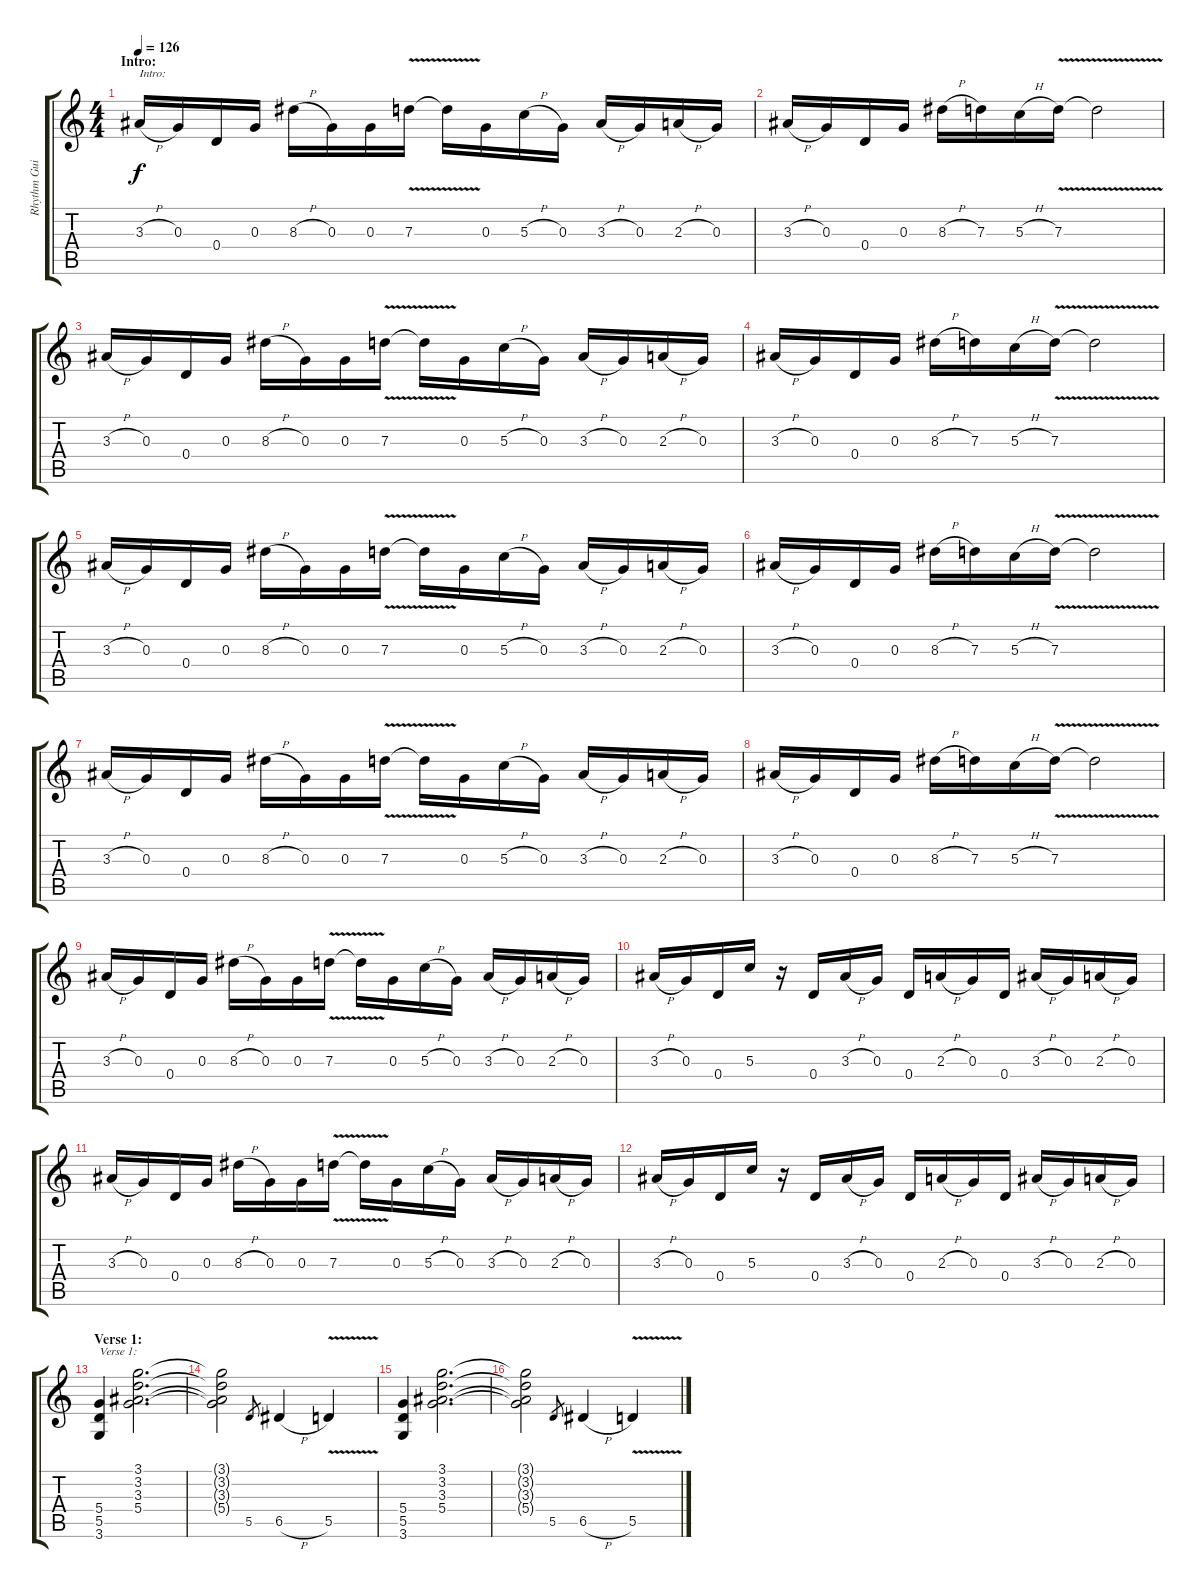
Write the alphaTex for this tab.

\track ("Rhythm Guitar 1" "Rhythm Gui") {instrument distortionguitar}
\staff {score tabs}
\tuning (E4 B3 G3 D3 A2 E2) {hide}
\ts (4 4)
\section ("" "Intro:")
\tempo 126
\clef g2
\ks c
3.3{h}.16{txt "Intro:" dy f instrument distortionguitar} 0.3.16 0.4.16 0.3.16 8.3{h}.16 0.3.16 0.3.16 7.3{v}.16 7.3{t}.16 0.3.16 5.3{h}.16 0.3.16 3.3{h}.16 0.3.16 2.3{h}.16 0.3.16 |
3.3{h}.16 0.3.16 0.4.16 0.3.16 8.3{h}.16 7.3.16 5.3{h}.16 7.3{v}.16 7.3{t}.2 |
3.3{h}.16 0.3.16 0.4.16 0.3.16 8.3{h}.16 0.3.16 0.3.16 7.3{v}.16 7.3{t}.16 0.3.16 5.3{h}.16 0.3.16 3.3{h}.16 0.3.16 2.3{h}.16 0.3.16 |
3.3{h}.16 0.3.16 0.4.16 0.3.16 8.3{h}.16 7.3.16 5.3{h}.16 7.3{v}.16 7.3{t}.2 |
3.3{h}.16 0.3.16 0.4.16 0.3.16 8.3{h}.16 0.3.16 0.3.16 7.3{v}.16 7.3{t}.16 0.3.16 5.3{h}.16 0.3.16 3.3{h}.16 0.3.16 2.3{h}.16 0.3.16 |
3.3{h}.16 0.3.16 0.4.16 0.3.16 8.3{h}.16 7.3.16 5.3{h}.16 7.3{v}.16 7.3{t}.2 |
3.3{h}.16 0.3.16 0.4.16 0.3.16 8.3{h}.16 0.3.16 0.3.16 7.3{v}.16 7.3{t}.16 0.3.16 5.3{h}.16 0.3.16 3.3{h}.16 0.3.16 2.3{h}.16 0.3.16 |
3.3{h}.16 0.3.16 0.4.16 0.3.16 8.3{h}.16 7.3.16 5.3{h}.16 7.3{v}.16 7.3{t}.2 |
3.3{h}.16 0.3.16 0.4.16 0.3.16 8.3{h}.16 0.3.16 0.3.16 7.3{v}.16 7.3{t}.16 0.3.16 5.3{h}.16 0.3.16 3.3{h}.16 0.3.16 2.3{h}.16 0.3.16 |
3.3{h}.16 0.3.16 0.4.16 5.3.16 r.16 0.4.16 3.3{h}.16 0.3.16 0.4.16 2.3{h}.16 0.3.16 0.4.16 3.3{h}.16 0.3.16 2.3{h}.16 0.3.16 |
3.3{h}.16 0.3.16 0.4.16 0.3.16 8.3{h}.16 0.3.16 0.3.16 7.3{v}.16 7.3{t}.16 0.3.16 5.3{h}.16 0.3.16 3.3{h}.16 0.3.16 2.3{h}.16 0.3.16 |
3.3{h}.16 0.3.16 0.4.16 5.3.16 r.16 0.4.16 3.3{h}.16 0.3.16 0.4.16 2.3{h}.16 0.3.16 0.4.16 3.3{h}.16 0.3.16 2.3{h}.16 0.3.16 |
\section ("" "Verse 1:")
(5.4 5.5 3.6).4{txt "Verse 1:"} (3.1 3.2 3.3 5.4).2{d} |
(3.1{t} 3.2{t} 3.3{t} 5.4{t}).2 5.5.8{gr} 6.5{h}.4 5.5{v}.4 |
(5.4 5.5 3.6).4 (3.1 3.2 3.3 5.4).2{d} |
(3.1{t} 3.2{t} 3.3{t} 5.4{t}).2 5.5.8{gr} 6.5{h}.4 5.5{v}.4
